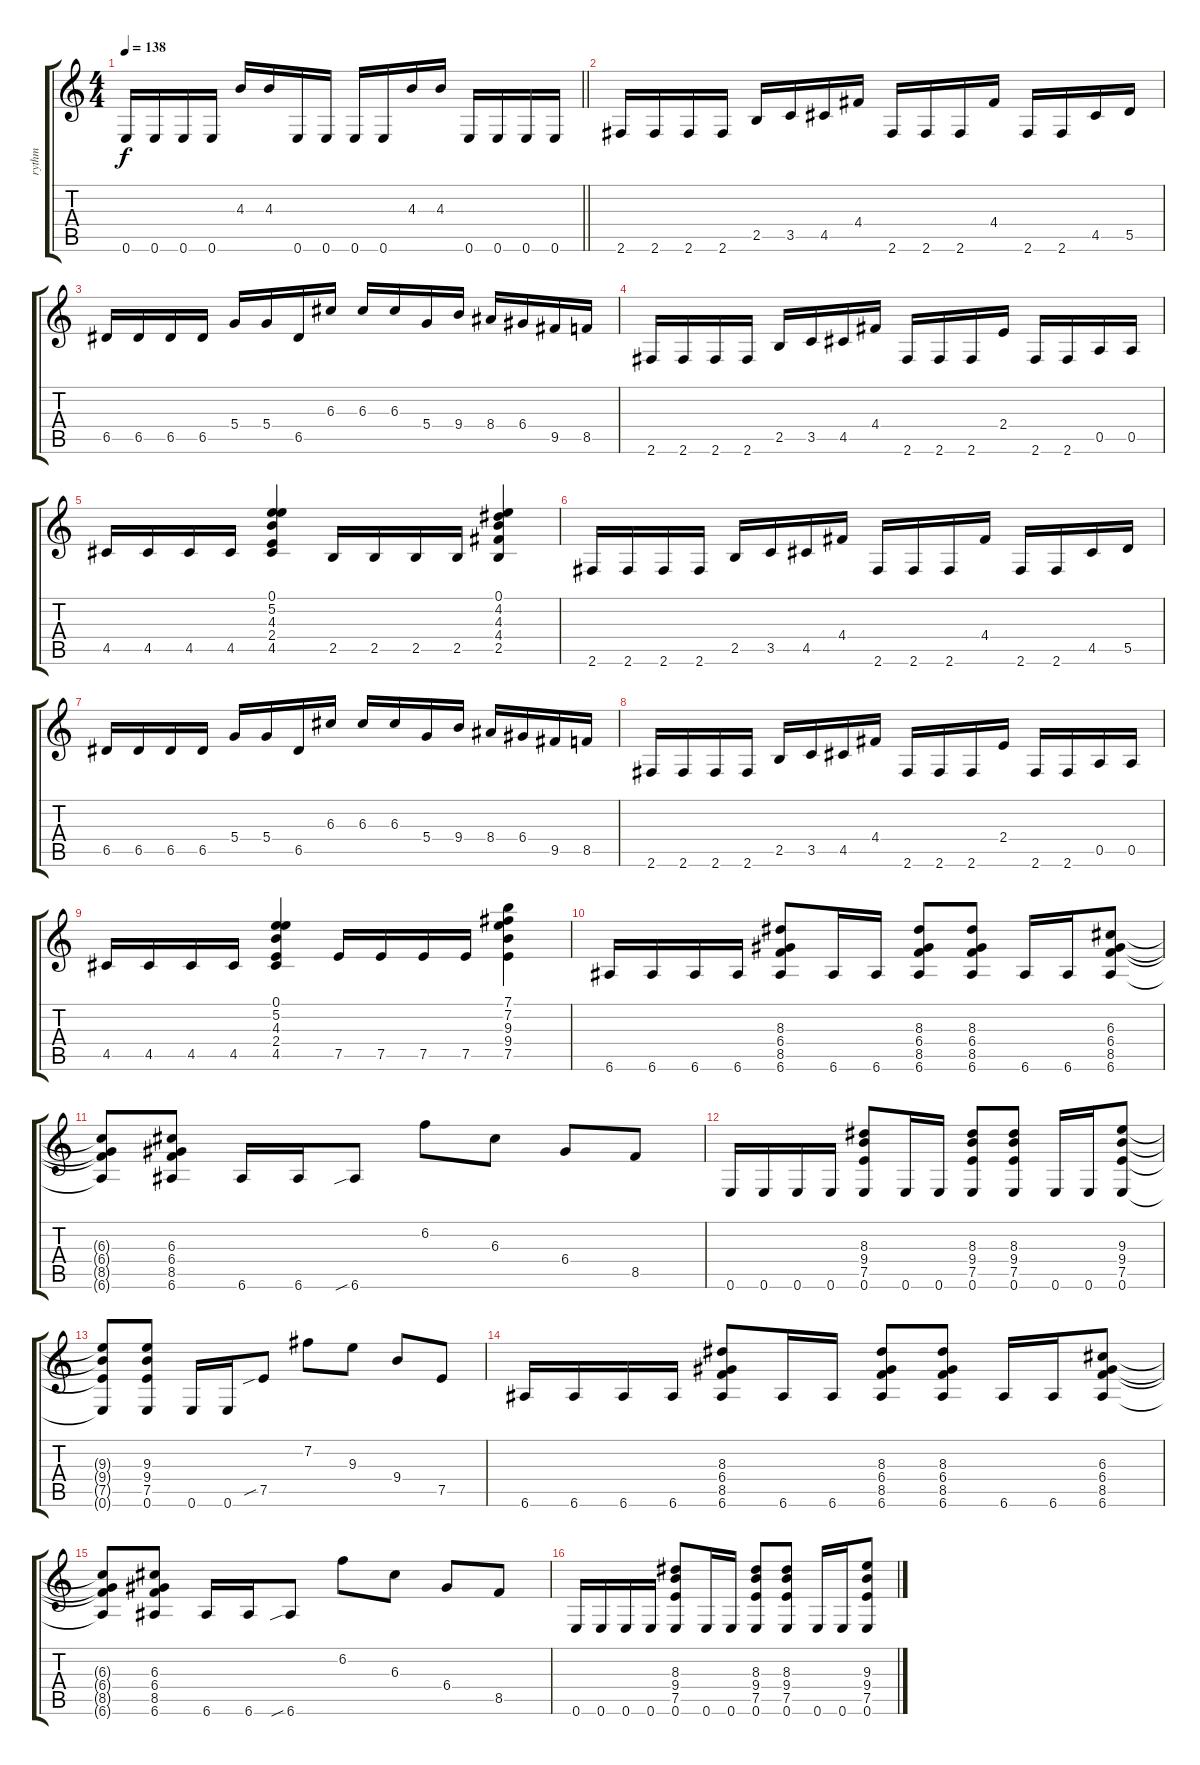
\track ("rythm" "rythm") {instrument overdrivenguitar}
\staff {score tabs}
\tuning (E4 B3 G3 D3 A2 E2) {hide}
\ts (4 4)
\tempo 138
\clef g2
\barLineRight lightlight
\ks c
0.6.16{dy f} 0.6.16 0.6.16 0.6.16 4.3.16 4.3.16 0.6.16 0.6.16 0.6.16 0.6.16 4.3.16 4.3.16 0.6.16 0.6.16 0.6.16 0.6.16 |
2.6.16 2.6.16 2.6.16 2.6.16 2.5.16 3.5.16 4.5.16 4.4.16 2.6.16 2.6.16 2.6.16 4.4.16 2.6.16 2.6.16 4.5.16 5.5.16 |
6.5.16 6.5.16 6.5.16 6.5.16 5.4.16 5.4.16 6.5.16 6.3.16 6.3.16 6.3.16 5.4.16 9.4.16 8.4.16 6.4.16 9.5.16 8.5.16 |
2.6.16 2.6.16 2.6.16 2.6.16 2.5.16 3.5.16 4.5.16 4.4.16 2.6.16 2.6.16 2.6.16 2.4.16 2.6.16 2.6.16 0.5.16 0.5.16 |
4.5.16 4.5.16 4.5.16 4.5.16 (0.1 5.2 4.3 2.4 4.5).4 2.5.16 2.5.16 2.5.16 2.5.16 (0.1 4.2 4.3 4.4 2.5).4 |
2.6.16 2.6.16 2.6.16 2.6.16 2.5.16 3.5.16 4.5.16 4.4.16 2.6.16 2.6.16 2.6.16 4.4.16 2.6.16 2.6.16 4.5.16 5.5.16 |
6.5.16 6.5.16 6.5.16 6.5.16 5.4.16 5.4.16 6.5.16 6.3.16 6.3.16 6.3.16 5.4.16 9.4.16 8.4.16 6.4.16 9.5.16 8.5.16 |
2.6.16 2.6.16 2.6.16 2.6.16 2.5.16 3.5.16 4.5.16 4.4.16 2.6.16 2.6.16 2.6.16 2.4.16 2.6.16 2.6.16 0.5.16 0.5.16 |
4.5.16 4.5.16 4.5.16 4.5.16 (0.1 5.2 4.3 2.4 4.5).4 7.5.16 7.5.16 7.5.16 7.5.16 (7.1 7.2 9.3 9.4 7.5).4 |
6.6.16 6.6.16 6.6.16 6.6.16 (8.3 6.4 8.5 6.6).8 6.6.16 6.6.16 (8.3 6.4 8.5 6.6).8 (8.3 6.4 8.5 6.6).8 6.6.16 6.6.16 (6.3 6.4 8.5 6.6).8 |
(6.3{t} 6.4{t} 8.5{t} 6.6{t}).8 (6.3 6.4 8.5 6.6).8 6.6.16 6.6.16 6.6{sib}.8 6.2.8 6.3.8 6.4.8 8.5.8 |
0.6.16 0.6.16 0.6.16 0.6.16 (8.3 9.4 7.5 0.6).8 0.6.16 0.6.16 (8.3 9.4 7.5 0.6).8 (8.3 9.4 7.5 0.6).8 0.6.16 0.6.16 (9.3 9.4 7.5 0.6).8 |
(9.3{t} 9.4{t} 7.5{t} 0.6{t}).8 (9.3 9.4 7.5 0.6).8 0.6.16 0.6.16 7.5{sib}.8 7.2.8 9.3.8 9.4.8 7.5.8 |
6.6.16 6.6.16 6.6.16 6.6.16 (8.3 6.4 8.5 6.6).8 6.6.16 6.6.16 (8.3 6.4 8.5 6.6).8 (8.3 6.4 8.5 6.6).8 6.6.16 6.6.16 (6.3 6.4 8.5 6.6).8 |
(6.3{t} 6.4{t} 8.5{t} 6.6{t}).8 (6.3 6.4 8.5 6.6).8 6.6.16 6.6.16 6.6{sib}.8 6.2.8 6.3.8 6.4.8 8.5.8 |
0.6.16 0.6.16 0.6.16 0.6.16 (8.3 9.4 7.5 0.6).8 0.6.16 0.6.16 (8.3 9.4 7.5 0.6).8 (8.3 9.4 7.5 0.6).8 0.6.16 0.6.16 (9.3 9.4 7.5 0.6).8
